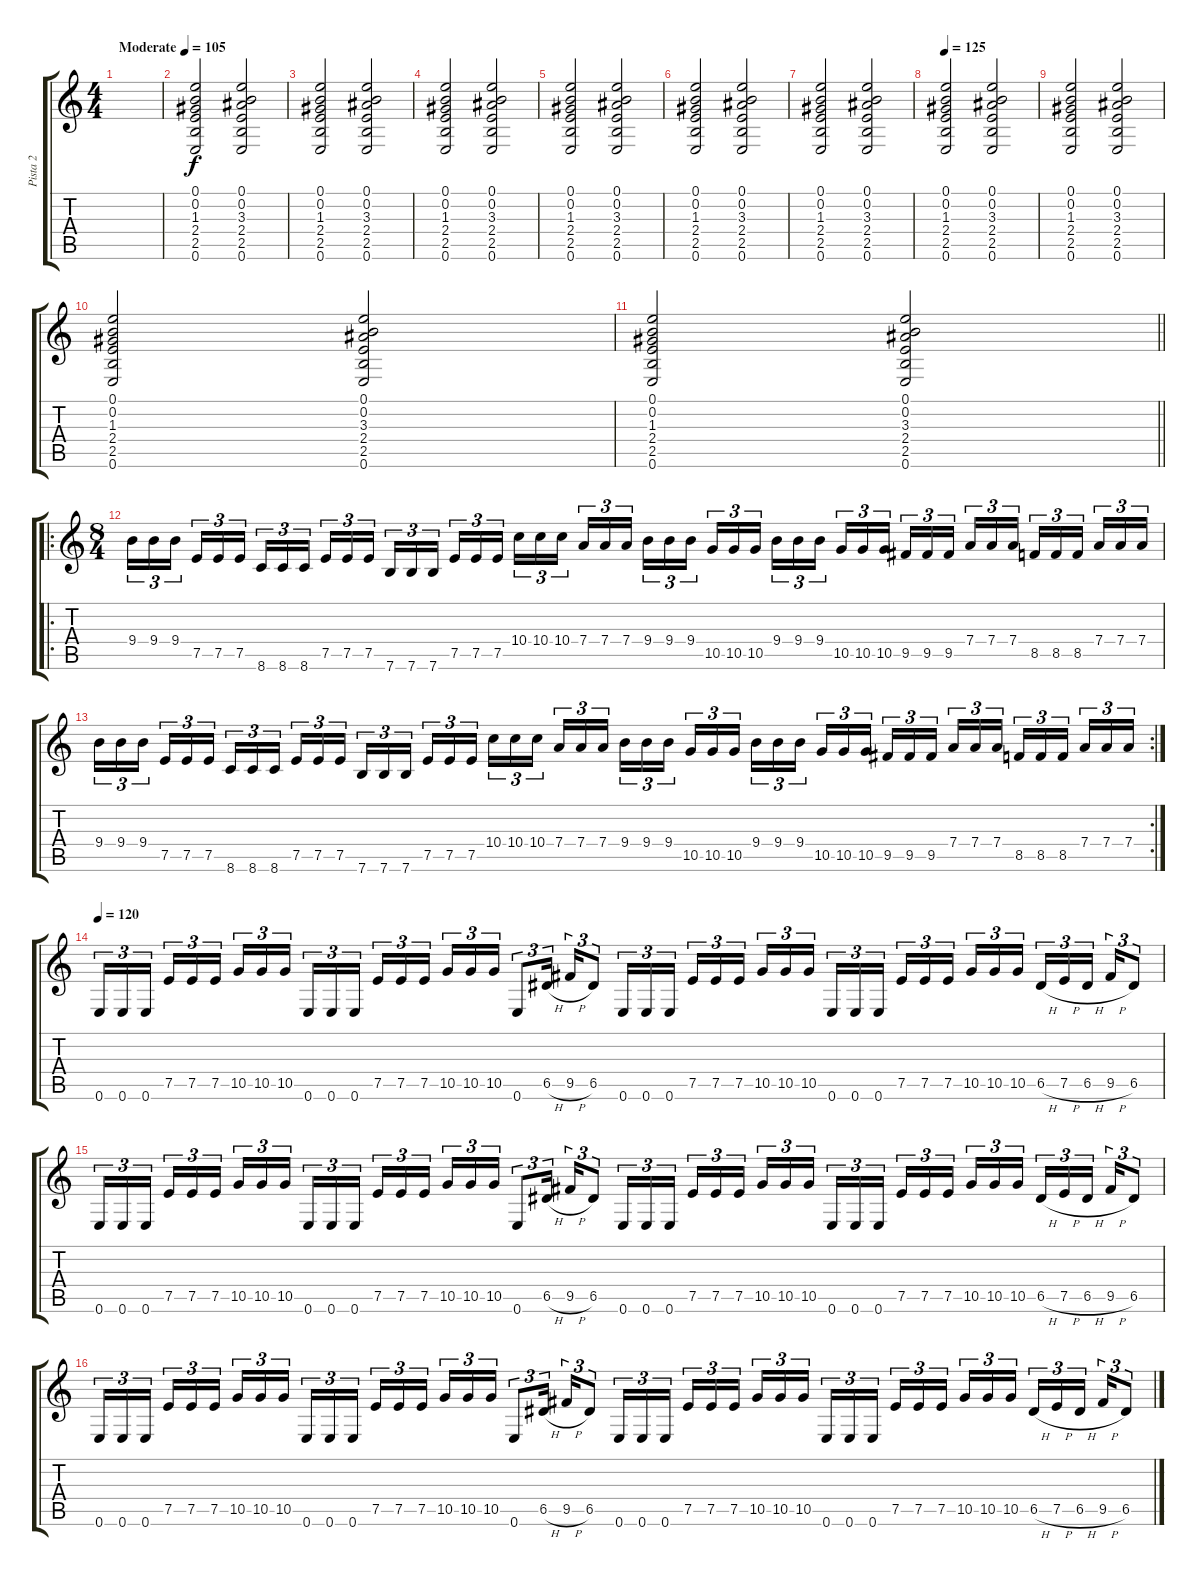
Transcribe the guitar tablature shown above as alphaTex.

\track ("Pista 2" "Pista 2") {instrument distortionguitar}
\staff {score tabs}
\tuning (E4 B3 G3 D3 A2 E2) {hide}
\ts (4 4)
\tempo (105 "Moderate")
\clef g2
\ks c
|
(0.1 0.2 1.3 2.4 2.5 0.6).2 (0.1 0.2 3.3 2.4 2.5 0.6).2 |
(0.1 0.2 1.3 2.4 2.5 0.6).2 (0.1 0.2 3.3 2.4 2.5 0.6).2 |
(0.1 0.2 1.3 2.4 2.5 0.6).2 (0.1 0.2 3.3 2.4 2.5 0.6).2 |
(0.1 0.2 1.3 2.4 2.5 0.6).2 (0.1 0.2 3.3 2.4 2.5 0.6).2 |
(0.1 0.2 1.3 2.4 2.5 0.6).2 (0.1 0.2 3.3 2.4 2.5 0.6).2 |
(0.1 0.2 1.3 2.4 2.5 0.6).2 (0.1 0.2 3.3 2.4 2.5 0.6).2 |
\tempo 125
(0.1 0.2 1.3 2.4 2.5 0.6).2 (0.1 0.2 3.3 2.4 2.5 0.6).2 |
(0.1 0.2 1.3 2.4 2.5 0.6).2 (0.1 0.2 3.3 2.4 2.5 0.6).2 |
(0.1 0.2 1.3 2.4 2.5 0.6).2 (0.1 0.2 3.3 2.4 2.5 0.6).2 |
\barLineRight lightlight
(0.1 0.2 1.3 2.4 2.5 0.6).2 (0.1 0.2 3.3 2.4 2.5 0.6).2 |
\ro
\ts (8 4)
9.4.16{tu (3 2)} 9.4.16{tu (3 2)} 9.4.16{tu (3 2) beam splitsecondary} 7.5.16{tu (3 2)} 7.5.16{tu (3 2)} 7.5.16{tu (3 2)} 8.6.16{tu (3 2)} 8.6.16{tu (3 2)} 8.6.16{tu (3 2) beam splitsecondary} 7.5.16{tu (3 2)} 7.5.16{tu (3 2)} 7.5.16{tu (3 2)} 7.6.16{tu (3 2)} 7.6.16{tu (3 2)} 7.6.16{tu (3 2) beam splitsecondary} 7.5.16{tu (3 2)} 7.5.16{tu (3 2)} 7.5.16{tu (3 2)} 10.4.16{tu (3 2)} 10.4.16{tu (3 2)} 10.4.16{tu (3 2) beam splitsecondary} 7.4.16{tu (3 2)} 7.4.16{tu (3 2)} 7.4.16{tu (3 2)} 9.4.16{tu (3 2)} 9.4.16{tu (3 2)} 9.4.16{tu (3 2) beam splitsecondary} 10.5.16{tu (3 2)} 10.5.16{tu (3 2)} 10.5.16{tu (3 2)} 9.4.16{tu (3 2)} 9.4.16{tu (3 2)} 9.4.16{tu (3 2) beam splitsecondary} 10.5.16{tu (3 2)} 10.5.16{tu (3 2)} 10.5.16{tu (3 2)} 9.5.16{tu (3 2)} 9.5.16{tu (3 2)} 9.5.16{tu (3 2) beam splitsecondary} 7.4.16{tu (3 2)} 7.4.16{tu (3 2)} 7.4.16{tu (3 2)} 8.5.16{tu (3 2)} 8.5.16{tu (3 2)} 8.5.16{tu (3 2) beam splitsecondary} 7.4.16{tu (3 2)} 7.4.16{tu (3 2)} 7.4.16{tu (3 2)} |
\rc 2
9.4.16{tu (3 2)} 9.4.16{tu (3 2)} 9.4.16{tu (3 2) beam splitsecondary} 7.5.16{tu (3 2)} 7.5.16{tu (3 2)} 7.5.16{tu (3 2)} 8.6.16{tu (3 2)} 8.6.16{tu (3 2)} 8.6.16{tu (3 2) beam splitsecondary} 7.5.16{tu (3 2)} 7.5.16{tu (3 2)} 7.5.16{tu (3 2)} 7.6.16{tu (3 2)} 7.6.16{tu (3 2)} 7.6.16{tu (3 2) beam splitsecondary} 7.5.16{tu (3 2)} 7.5.16{tu (3 2)} 7.5.16{tu (3 2)} 10.4.16{tu (3 2)} 10.4.16{tu (3 2)} 10.4.16{tu (3 2) beam splitsecondary} 7.4.16{tu (3 2)} 7.4.16{tu (3 2)} 7.4.16{tu (3 2)} 9.4.16{tu (3 2)} 9.4.16{tu (3 2)} 9.4.16{tu (3 2) beam splitsecondary} 10.5.16{tu (3 2)} 10.5.16{tu (3 2)} 10.5.16{tu (3 2)} 9.4.16{tu (3 2)} 9.4.16{tu (3 2)} 9.4.16{tu (3 2) beam splitsecondary} 10.5.16{tu (3 2)} 10.5.16{tu (3 2)} 10.5.16{tu (3 2)} 9.5.16{tu (3 2)} 9.5.16{tu (3 2)} 9.5.16{tu (3 2) beam splitsecondary} 7.4.16{tu (3 2)} 7.4.16{tu (3 2)} 7.4.16{tu (3 2)} 8.5.16{tu (3 2)} 8.5.16{tu (3 2)} 8.5.16{tu (3 2) beam splitsecondary} 7.4.16{tu (3 2)} 7.4.16{tu (3 2)} 7.4.16{tu (3 2)} |
\tempo 120
0.6.16{tu (3 2)} 0.6.16{tu (3 2)} 0.6.16{tu (3 2) beam splitsecondary} 7.5.16{tu (3 2)} 7.5.16{tu (3 2)} 7.5.16{tu (3 2)} 10.5.16{tu (3 2)} 10.5.16{tu (3 2)} 10.5.16{tu (3 2) beam splitsecondary} 0.6.16{tu (3 2)} 0.6.16{tu (3 2)} 0.6.16{tu (3 2)} 7.5.16{tu (3 2)} 7.5.16{tu (3 2)} 7.5.16{tu (3 2) beam splitsecondary} 10.5.16{tu (3 2)} 10.5.16{tu (3 2)} 10.5.16{tu (3 2)} 0.6.8{tu (3 2)} 6.5{h}.16{tu (3 2) beam splitsecondary} 9.5{h}.16{tu (3 2)} 6.5.8{tu (3 2)} 0.6.16{tu (3 2)} 0.6.16{tu (3 2)} 0.6.16{tu (3 2) beam splitsecondary} 7.5.16{tu (3 2)} 7.5.16{tu (3 2)} 7.5.16{tu (3 2)} 10.5.16{tu (3 2)} 10.5.16{tu (3 2)} 10.5.16{tu (3 2) beam splitsecondary} 0.6.16{tu (3 2)} 0.6.16{tu (3 2)} 0.6.16{tu (3 2)} 7.5.16{tu (3 2)} 7.5.16{tu (3 2)} 7.5.16{tu (3 2) beam splitsecondary} 10.5.16{tu (3 2)} 10.5.16{tu (3 2)} 10.5.16{tu (3 2)} 6.5{h}.16{tu (3 2)} 7.5{h}.16{tu (3 2)} 6.5{h}.16{tu (3 2) beam splitsecondary} 9.5{h}.16{tu (3 2)} 6.5.8{tu (3 2)} |
0.6.16{tu (3 2)} 0.6.16{tu (3 2)} 0.6.16{tu (3 2) beam splitsecondary} 7.5.16{tu (3 2)} 7.5.16{tu (3 2)} 7.5.16{tu (3 2)} 10.5.16{tu (3 2)} 10.5.16{tu (3 2)} 10.5.16{tu (3 2) beam splitsecondary} 0.6.16{tu (3 2)} 0.6.16{tu (3 2)} 0.6.16{tu (3 2)} 7.5.16{tu (3 2)} 7.5.16{tu (3 2)} 7.5.16{tu (3 2) beam splitsecondary} 10.5.16{tu (3 2)} 10.5.16{tu (3 2)} 10.5.16{tu (3 2)} 0.6.8{tu (3 2)} 6.5{h}.16{tu (3 2) beam splitsecondary} 9.5{h}.16{tu (3 2)} 6.5.8{tu (3 2)} 0.6.16{tu (3 2)} 0.6.16{tu (3 2)} 0.6.16{tu (3 2) beam splitsecondary} 7.5.16{tu (3 2)} 7.5.16{tu (3 2)} 7.5.16{tu (3 2)} 10.5.16{tu (3 2)} 10.5.16{tu (3 2)} 10.5.16{tu (3 2) beam splitsecondary} 0.6.16{tu (3 2)} 0.6.16{tu (3 2)} 0.6.16{tu (3 2)} 7.5.16{tu (3 2)} 7.5.16{tu (3 2)} 7.5.16{tu (3 2) beam splitsecondary} 10.5.16{tu (3 2)} 10.5.16{tu (3 2)} 10.5.16{tu (3 2)} 6.5{h}.16{tu (3 2)} 7.5{h}.16{tu (3 2)} 6.5{h}.16{tu (3 2) beam splitsecondary} 9.5{h}.16{tu (3 2)} 6.5.8{tu (3 2)} |
0.6.16{tu (3 2)} 0.6.16{tu (3 2)} 0.6.16{tu (3 2) beam splitsecondary} 7.5.16{tu (3 2)} 7.5.16{tu (3 2)} 7.5.16{tu (3 2)} 10.5.16{tu (3 2)} 10.5.16{tu (3 2)} 10.5.16{tu (3 2) beam splitsecondary} 0.6.16{tu (3 2)} 0.6.16{tu (3 2)} 0.6.16{tu (3 2)} 7.5.16{tu (3 2)} 7.5.16{tu (3 2)} 7.5.16{tu (3 2) beam splitsecondary} 10.5.16{tu (3 2)} 10.5.16{tu (3 2)} 10.5.16{tu (3 2)} 0.6.8{tu (3 2)} 6.5{h}.16{tu (3 2) beam splitsecondary} 9.5{h}.16{tu (3 2)} 6.5.8{tu (3 2)} 0.6.16{tu (3 2)} 0.6.16{tu (3 2)} 0.6.16{tu (3 2) beam splitsecondary} 7.5.16{tu (3 2)} 7.5.16{tu (3 2)} 7.5.16{tu (3 2)} 10.5.16{tu (3 2)} 10.5.16{tu (3 2)} 10.5.16{tu (3 2) beam splitsecondary} 0.6.16{tu (3 2)} 0.6.16{tu (3 2)} 0.6.16{tu (3 2)} 7.5.16{tu (3 2)} 7.5.16{tu (3 2)} 7.5.16{tu (3 2) beam splitsecondary} 10.5.16{tu (3 2)} 10.5.16{tu (3 2)} 10.5.16{tu (3 2)} 6.5{h}.16{tu (3 2)} 7.5{h}.16{tu (3 2)} 6.5{h}.16{tu (3 2) beam splitsecondary} 9.5{h}.16{tu (3 2)} 6.5.8{tu (3 2)}
